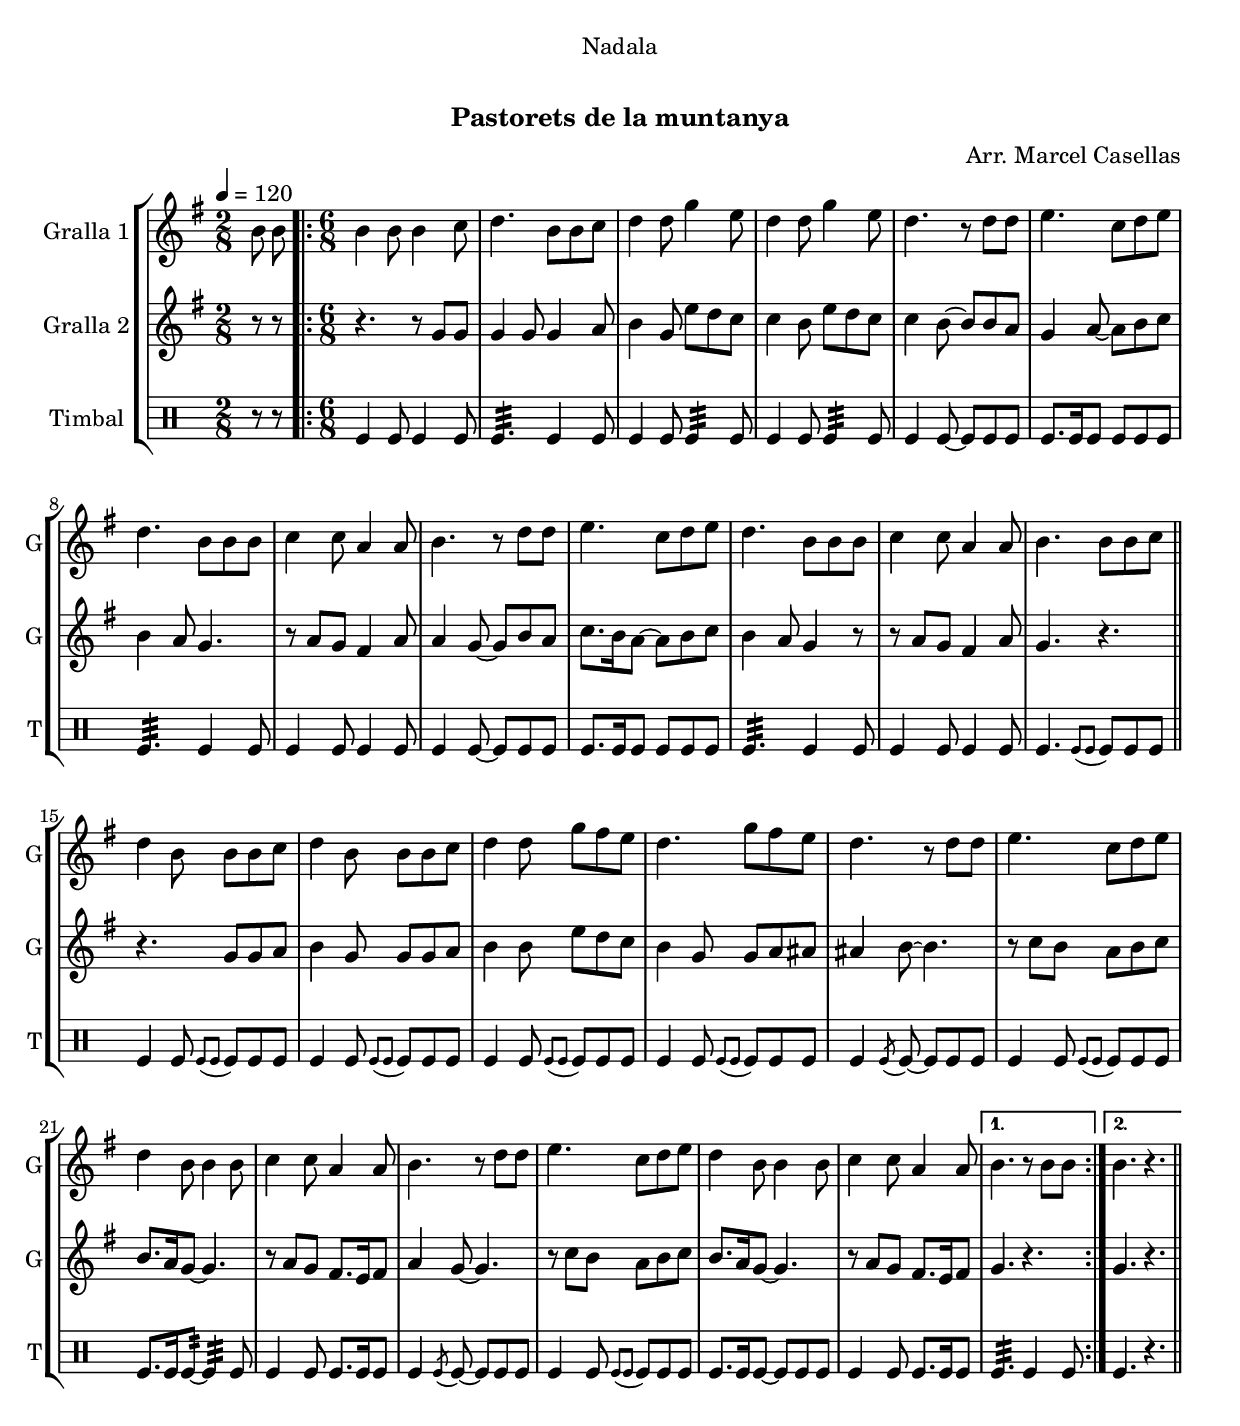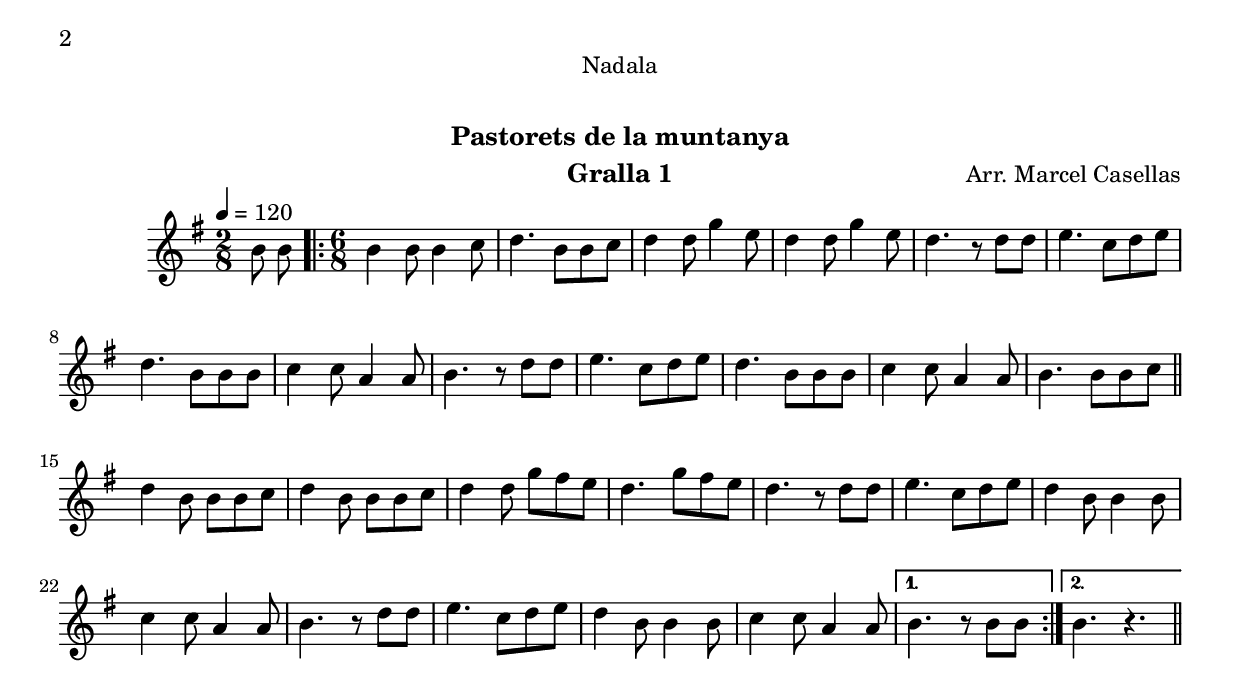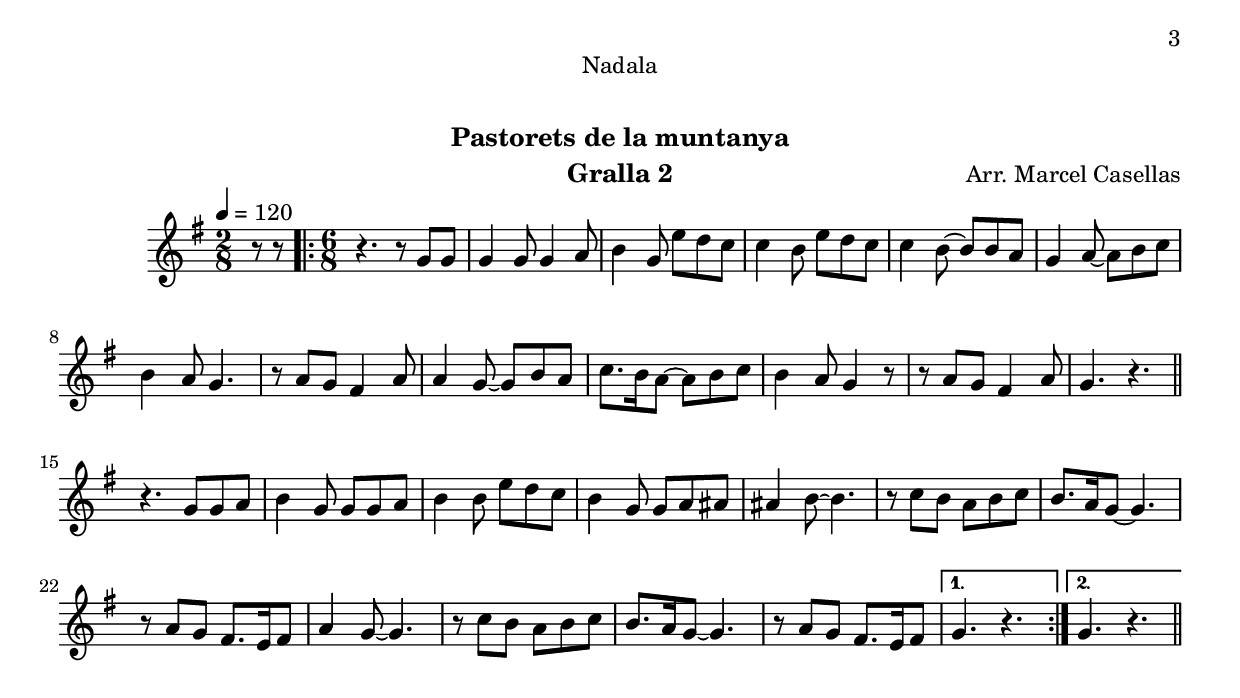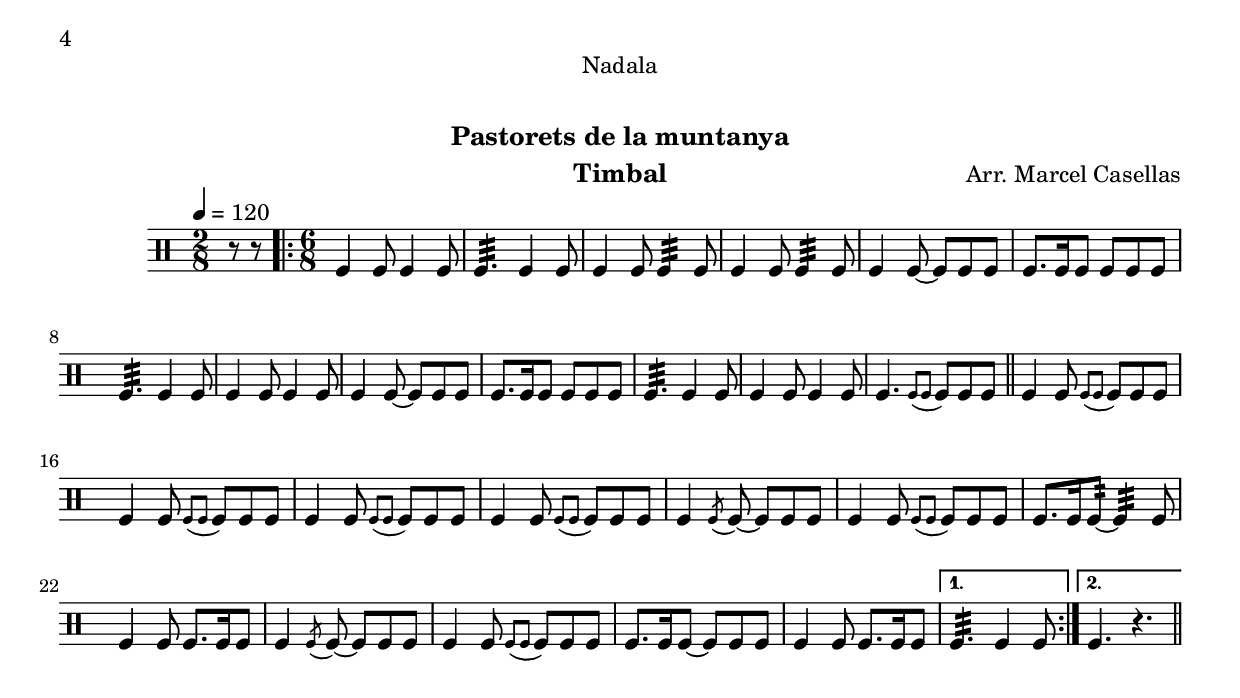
\version "2.16.0"

\header {
  dedication="Nadala"
  title="   "
  subtitle="Pastorets de la muntanya"
  subsubtitle=""
  poet=""
  meter=""
  piece=""
  composer="Arr. Marcel Casellas"
  arranger=""
  opus=""
  instrument=""
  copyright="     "
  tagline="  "
}

liniaroAa =
\relative b'
{
  \tempo 4=120
  \clef treble
  \key g \major
  \time 2/8
  b8 b  |
  \time 6/8   \repeat volta 2 { b4 b8 b4 c8  |
  d4. b8 b c  |
  d4 d8 g4 e8  |
  %05
  d4 d8 g4 e8  |
  d4. r8 d d  |
  e4. c8 d e  |
  d4. b8 b b  |
  c4 c8 a4 a8  |
  %10
  b4. r8 d d  |
  e4. c8 d e  |
  d4. b8 b b  |
  c4 c8 a4 a8  |
  b4. b8 b c  \bar "||"
  %15
  d4 b8 b b c  |
  d4 b8 b b c  |
  d4 d8 g fis e  |
  d4. g8 fis e  |
  d4. r8 d d  |
  %20
  e4. c8 d e  |
  d4 b8 b4 b8  |
  c4 c8 a4 a8  |
  b4. r8 d d  |
  e4. c8 d e  |
  %25
  d4 b8 b4 b8  |
  c4 c8 a4 a8 }
  \alternative { { b4. r8 b b }
  { b4. r } } \bar "||"
}

liniaroAb =
\relative g'
{
  \tempo 4=120
  \clef treble
  \key g \major
  \time 2/8
  r8 r  |
  \time 6/8   \repeat volta 2 { r4. r8 g g  |
  g4 g8 g4 a8  |
  b4 g8 e' d c  |
  %05
  c4 b8 e d c  |
  c4 b8 ~ b b a  |
  g4 a8 ~ a b c  |
  b4 a8 g4.  |
  r8 a g fis4 a8  |
  %10
  a4 g8 ~ g b a  |
  c8. b16 a8 ~ a b c  |
  b4 a8 g4 r8  |
  r8 a g fis4 a8  |
  g4. r  \bar "||"
  %15
  r4. g8 g a  |
  b4 g8 g g a  |
  b4 b8 e d c  |
  b4 g8 g a ais  |
  ais4 b8 ~ b4.  |
  %20
  r8 c b a b c  |
  b8. a16 g8 ~ g4.  |
  r8 a g fis8. e16 fis8  |
  a4 g8 ~ g4.  |
  r8 c b a b c  |
  %25
  b8. a16 g8 ~ g4.  |
  r8 a g fis8. e16 fis8 }
  \alternative { { g4. r }
  { g4. r } } \bar "||"
}

liniaroAc =
\drummode
{
  \tempo 4=120
  \time 2/8
  r8 r  |
  \time 6/8   \repeat volta 2 { tomfl4 tomfl8 tomfl4 tomfl8  |
  tomfl4.:32 tomfl4 tomfl8  |
  tomfl4 tomfl8 tomfl4:32 tomfl8  |
  %05
  tomfl4 tomfl8 tomfl4:32 tomfl8  |
  tomfl4 tomfl8 ~ tomfl tomfl tomfl  |
  tomfl8. tomfl16 tomfl8 tomfl tomfl tomfl  |
  tomfl4.:32 tomfl4 tomfl8  |
  tomfl4 tomfl8 tomfl4 tomfl8  |
  %10
  tomfl4 tomfl8 ~ tomfl tomfl tomfl  |
  tomfl8. tomfl16 tomfl8 tomfl tomfl tomfl  |
  tomfl4.:32 tomfl4 tomfl8  |
  tomfl4 tomfl8 tomfl4 tomfl8  |
  tomfl4. \appoggiatura { tomfl8 tomfl } tomfl tomfl tomfl  \bar "||"
  %15
  tomfl4 tomfl8 \appoggiatura { tomfl tomfl } tomfl tomfl tomfl  |
  tomfl4 tomfl8 \appoggiatura { tomfl tomfl } tomfl tomfl tomfl  |
  tomfl4 tomfl8 \appoggiatura { tomfl tomfl } tomfl tomfl tomfl  |
  tomfl4 tomfl8 \appoggiatura { tomfl tomfl } tomfl tomfl tomfl  |
  tomfl4 \acciaccatura { tomfl8 } tomfl ~ tomfl tomfl tomfl  |
  %20
  tomfl4 tomfl8 \appoggiatura { tomfl tomfl } tomfl tomfl tomfl  |
  tomfl8. tomfl16 tomfl8:32 ~ tomfl4:32 tomfl8  |
  tomfl4 tomfl8 tomfl8. tomfl16 tomfl8  |
  tomfl4 \acciaccatura { tomfl8 } tomfl ~ tomfl tomfl tomfl  |
  tomfl4 tomfl8 \appoggiatura { tomfl tomfl } tomfl tomfl tomfl  |
  %25
  tomfl8. tomfl16 tomfl8 ~ tomfl tomfl tomfl  |
  tomfl4 tomfl8 tomfl8. tomfl16 tomfl8 }
  \alternative { { tomfl4.:32 tomfl4 tomfl8 }
  { tomfl4. r } } \bar "||"
}

\bookpart {
  \score {
    \new StaffGroup {
      \override Score.RehearsalMark #'self-alignment-X = #LEFT
      <<
        \new Staff \with {instrumentName = #"Gralla 1" shortInstrumentName = #"G"} \liniaroAa
        \new Staff \with {instrumentName = #"Gralla 2" shortInstrumentName = #"G"} \liniaroAb
        \new DrumStaff \with {instrumentName = #"Timbal" shortInstrumentName = #"T"} \liniaroAc
      >>
    }
    \layout {}
  }\score { \unfoldRepeats
    \new StaffGroup {
      \override Score.RehearsalMark #'self-alignment-X = #LEFT
      <<
        \new Staff \with {instrumentName = #"Gralla 1" shortInstrumentName = #"G"} \liniaroAa
        \new Staff \with {instrumentName = #"Gralla 2" shortInstrumentName = #"G"} \liniaroAb
        \new DrumStaff \with {instrumentName = #"Timbal" shortInstrumentName = #"T"} \liniaroAc
      >>
    }
    \midi {}
  }
}

\bookpart {
  \header {instrument="Gralla 1"}
  \score {
    \new StaffGroup {
      \override Score.RehearsalMark #'self-alignment-X = #LEFT
      <<
        \new Staff \liniaroAa
      >>
    }
    \layout {}
  }\score { \unfoldRepeats
    \new StaffGroup {
      \override Score.RehearsalMark #'self-alignment-X = #LEFT
      <<
        \new Staff \liniaroAa
      >>
    }
    \midi {}
  }
}

\bookpart {
  \header {instrument="Gralla 2"}
  \score {
    \new StaffGroup {
      \override Score.RehearsalMark #'self-alignment-X = #LEFT
      <<
        \new Staff \liniaroAb
      >>
    }
    \layout {}
  }\score { \unfoldRepeats
    \new StaffGroup {
      \override Score.RehearsalMark #'self-alignment-X = #LEFT
      <<
        \new Staff \liniaroAb
      >>
    }
    \midi {}
  }
}

\bookpart {
  \header {instrument="Timbal"}
  \score {
    \new StaffGroup {
      \override Score.RehearsalMark #'self-alignment-X = #LEFT
      <<
        \new DrumStaff \liniaroAc
      >>
    }
    \layout {}
  }\score { \unfoldRepeats
    \new StaffGroup {
      \override Score.RehearsalMark #'self-alignment-X = #LEFT
      <<
        \new DrumStaff \liniaroAc
      >>
    }
    \midi {}
  }
}

